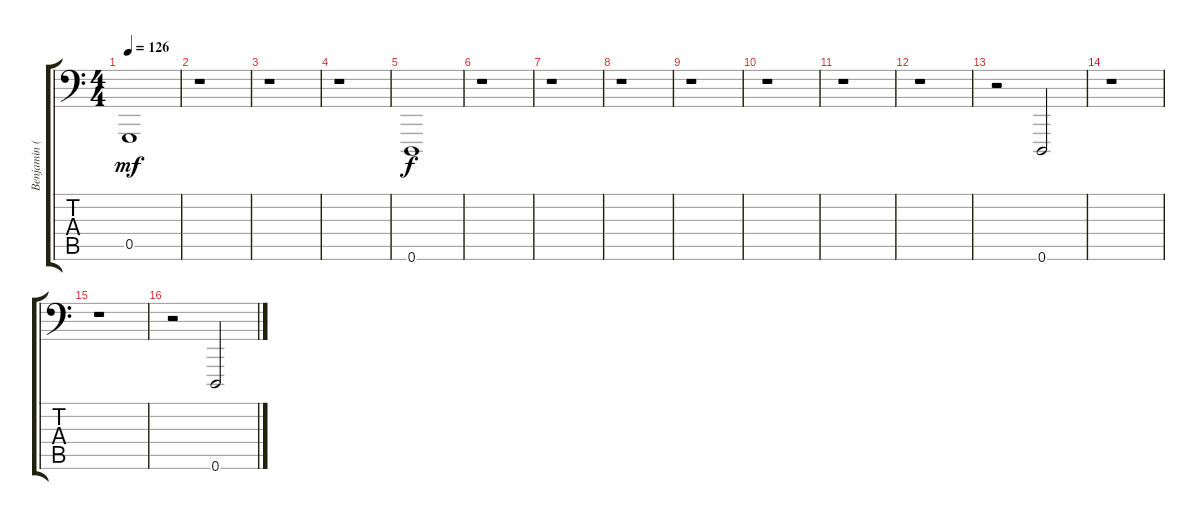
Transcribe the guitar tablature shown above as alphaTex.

\track ("Benjamin (KeybPerc)" "Benjamin (") {instrument timpani}
\staff {score tabs}
\tuning (D3 A2 F2 C2 G1 D1) {hide}
\ts (4 4)
\tempo 126
\clef f4
\ks c
0.5.1{dy mf} |
r.1 |
r.1 |
r.1 |
0.6.1{dy f} |
r.1 |
r.1 |
r.1 |
r.1 |
r.1 |
r.1 |
r.1 |
r.2 0.6.2 |
r.1 |
r.1 |
r.2 0.6.2
